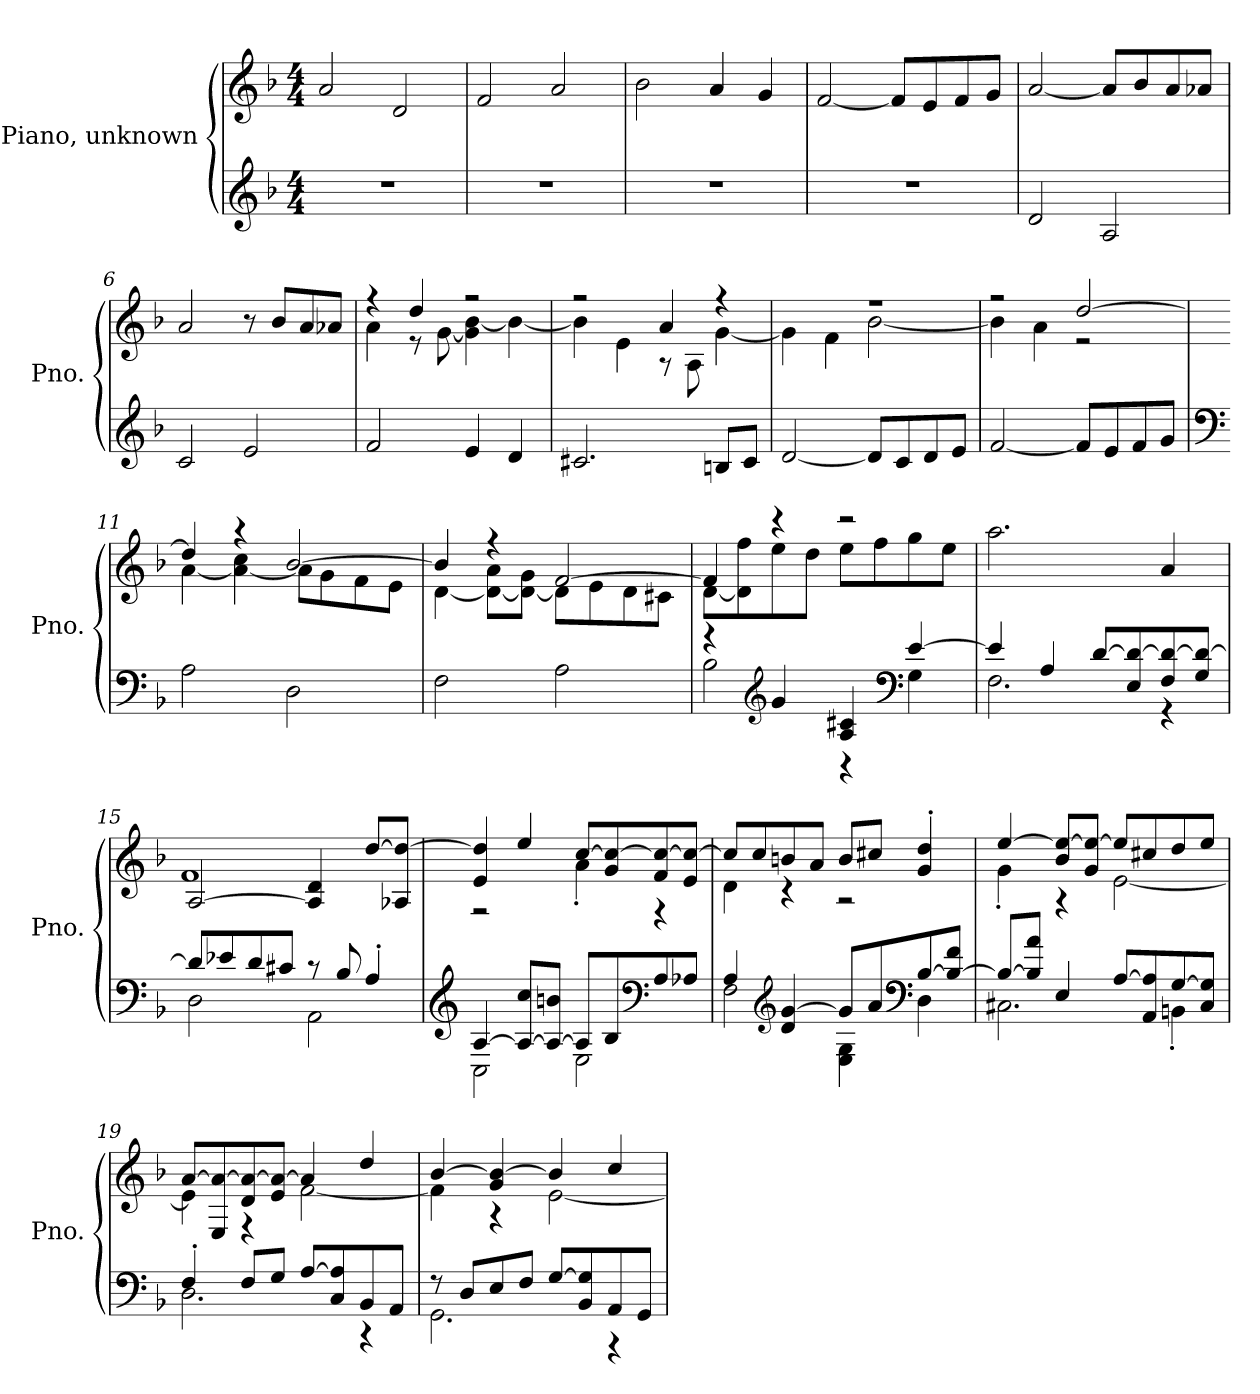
**kern	**kern
*part1	*part1
*staff2	*staff1
*I"Piano, unknown	*
*I'Pno.	*
*clefG2	*clefG2
*k[b-]	*k[b-]
*M4/4	*M4/4
*MM125	*MM125
=1	=1
1r	2a/
.	2d/
=2	=2
1r	2f/
.	2a/
=3	=3
1r	2b-\
.	4a/
.	4g/
=4	=4
1r	[2f/
.	8f/L]
.	8e/
.	8f/
.	8g/J
=5	=5
2d/	[2a/
2A/	8a/L]
.	8b-/
.	8a/
.	8a-X/J
=6	=6
2c/	2a/
2e/	8r
.	8b-/L
.	8a/
.	8a-X/J
=7	=7
*	*^
2f/	4r	4a\
.	4dd/	8r
.	.	[8g\
4e/	2r	4g\] [4b-\
4d/	.	4b-\_
!!LO:LB:g=z	!!
=8	=8	=8
2.c#X/	2r	4b-\]
.	.	4e\
.	4a/	8r
.	.	8A\
8Bn/L	4r	[4g\
8c#/J	.	.
=9	=9	=9
[2d/	1r	4g\]
.	.	4f\
8d/L]	.	[2b-\
8c/	.	.
8d/	.	.
8e/J	.	.
=10	=10	=10
[2f/	2r	4b-\]
.	.	4a\
8f/L]	[2dd/	2r
8e/	.	.
8f/	.	.
8g/J	.	.
=11	=11	=11
*clefF4	*	*
2A\	4dd/]	[4a\
.	4r	4a\_ 4cc\
2D\	[2b-/	8a\L]
.	.	8g\
.	.	8f\
.	.	8e\J
=12	=12	=12
2F\	4b-/]	[4d\
.	4r	8d\_ 8a\L
.	.	8d\_ 8g\J
2A\	[2f/	8d\L]
.	.	8e\
.	.	8d\
.	.	8c#X\J
!!LO:LB:g=z	!!
=13	=13	=13
*^	*	*
4r	2B-\	4f/]	[8d\L
.	.	.	8d\] 8ff\
*clefG2	*	*	*
4g/	.	4r	8ee\
.	.	.	8dd\J
4A/ 4c#X/	4r	2r	8ee\L
.	.	.	8ff\
*clefF4	*	*	*
[4e/	4G\	.	8gg\
.	.	.	8ee\J
*	*	*v	*v
=14	=14	=14
4e/]	2.F\	2.aa\
4A/	.	.
[8d/L	.	.
8E/ 8d/_	.	.
8F/ 8d/_	4r	4a/
8G/ 8d/_J	.	.
=15	=15	=15
*	*	*^
8d/L]	2D\	[2A/	1f
8e-X/	.	.	.
8d/	.	.	.
8c#X/J	.	.	.
8r	2AA\	4A/] 4d/	.
8B-/	.	.	.
4A'/	.	[8dd/L	.
.	.	8A-X/ 8dd/_J	.
!!LO:LB:g=z	!!
=16	=16	=16	=16
*clefG2	*	*	*
[4A/	2C\	4e/ 4dd/]	2r
8A/_ 8cc/L	.	4ee/	.
8A/_ 8bn/J	.	.	.
8A/L]	2E\	[8cc/L	4a'\
8B-/	.	8g/ 8cc/_	.
*clefF4	*	*	*
8A/	.	8f/ 8cc/_	4r
8A-X/J	.	8e/ 8cc/_J	.
=17	=17	=17	=17
4A/	2F\	8cc/L]	4d\
.	.	8cc/	.
*clefG2	*	*	*
4d/ [4g/	.	8bn/	4r
.	.	8a/J	.
8g/L]	4E\ 4G\	8b/L	2r
8a/	.	8cc#X/J	.
*clefF4	*	*	*
[8B-/	4D\	4g/' 4dd/'	.
8B-/_ 8f/J	.	.	.
=18	=18	=18	=18
8B-/L_	2.C#X\	[4ee/	4g'\
8B-/] 8a/J	.	.	.
4E/	.	8b-/ 8ee/_L	4r
.	.	8g/ 8ee/_J	.
[8A/L	.	8ee/L]	[2e\
8AA/ 8A/]	.	8cc#X/	.
[8G/	4BBn'\	8dd/	.
8C#/ 8G/]J	.	8ee/J	.
!!LO:LB:g=z	!!
=19	=19	=19	=19
4F'/	2.D\	[8a/L	4e\]
.	.	8E/ 8a/_	.
8F/L	.	8d/ 8a/_	4r
8G/J	.	8e/ 8a/_J	.
[8A/L	.	4a/]	[2f\
8C/ 8A/]	.	.	.
8BB-/	4r	4dd/	.
8AA/J	.	.	.
=20	=20	=20	=20
8r	2.GG\	[4b-/	4f\]
8D/L	.	.	.
8E/	.	4g/ 4b-/_	4r
8F/J	.	.	.
[8G/L	.	4b-/]	[2e\
8BB-/ 8G/]	.	.	.
8AA/	4r	4cc/	.
8GG/J	.	.	.
*v	*v	*	*
*	*v	*v
=	=
*-	*-
